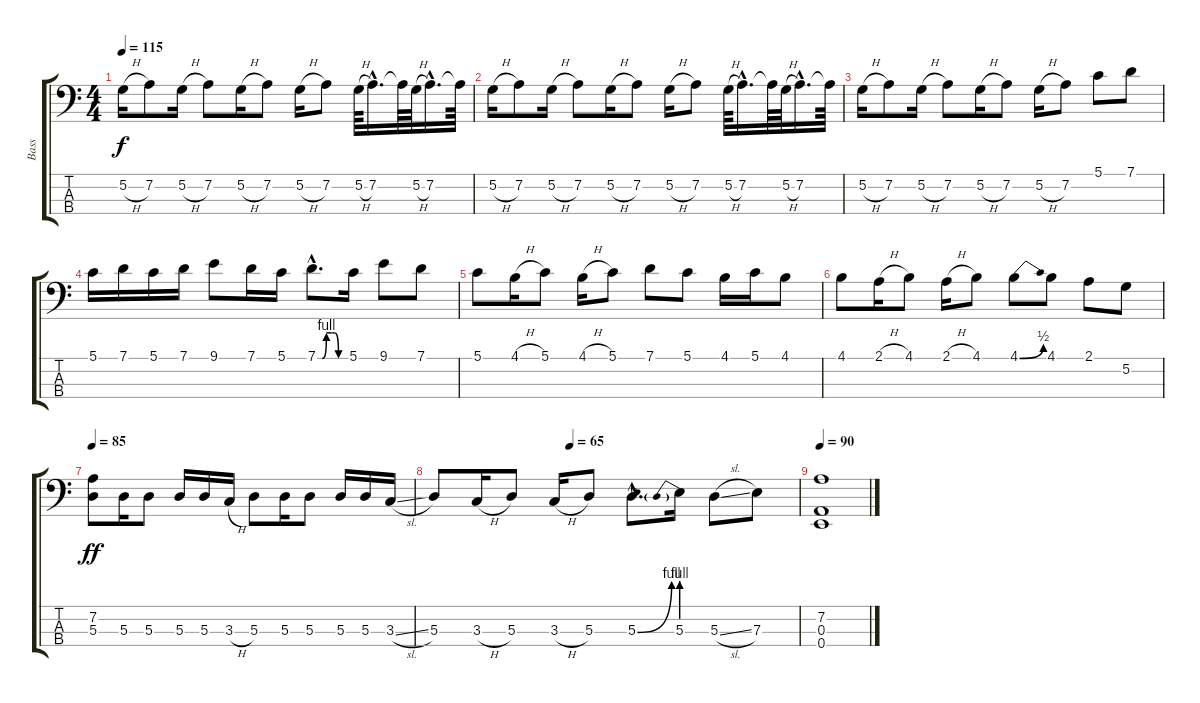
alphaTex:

\track ("Bass" "Bass") {instrument electricbasspick}
\staff {score tabs}
\tuning (G2 D2 A1 E1) {hide}
\ts (4 4)
\tempo 115
\clef f4
\ks c
5.2{h}.16{dy f} 7.2.8 5.2{h}.16 7.2.8 5.2{h}.16 7.2.8 5.2{h}.16 7.2.8 5.2{h}.64 7.2{hac}.16{d} 7.2{t}.64 5.2{h}.64 7.2{hac}.16{d} 7.2{t}.64 |
5.2{h}.16 7.2.8 5.2{h}.16 7.2.8 5.2{h}.16 7.2.8 5.2{h}.16 7.2.8 5.2{h}.64 7.2{hac}.16{d} 7.2{t}.64 5.2{h}.64 7.2{hac}.16{d} 7.2{t}.64 |
5.2{h}.16 7.2.8 5.2{h}.16 7.2.8 5.2{h}.16 7.2.8 5.2{h}.16 7.2.8 5.1.8 7.1.8 |
5.1.16 7.1.16 5.1.16 7.1.16 9.1.8 7.1.16 5.1.16 7.1{be (custom 0 0 10 0 19 4 30 4 33 4 36 4 45 0 60 0) hac}.8{d} 5.1.16 9.1.8 7.1.8 |
5.1.8 4.1{h}.16 5.1.8 4.1{h}.16 5.1.8 7.1.8 5.1.8 4.1.16 5.1.16 4.1.8 |
4.1.8 2.1{h}.16 4.1.8 2.1{h}.16 4.1.8 4.1{be (bend 0 0 60 2)}.8 4.1.8 2.1.8 5.2.8 |
\tempo 85
(7.2 5.3).8{dy ff} 5.3.16 5.3.8 5.3.16 5.3.16 3.3{h}.16 5.3.8 5.3.16 5.3.8 5.3.16 5.3.16 3.3{sl}.16 |
\tempo (65 0.375)
5.3.8 3.3{h}.16 5.3.8 3.3{h}.16 5.3.8 5.3{be (bend 0 0 60 4) hac}.8{d} 5.3{be (prebend 0 4 60 4)}.16 5.3{sl}.8 7.3.8 |
\tempo 90
(7.2 0.3 0.4).1
